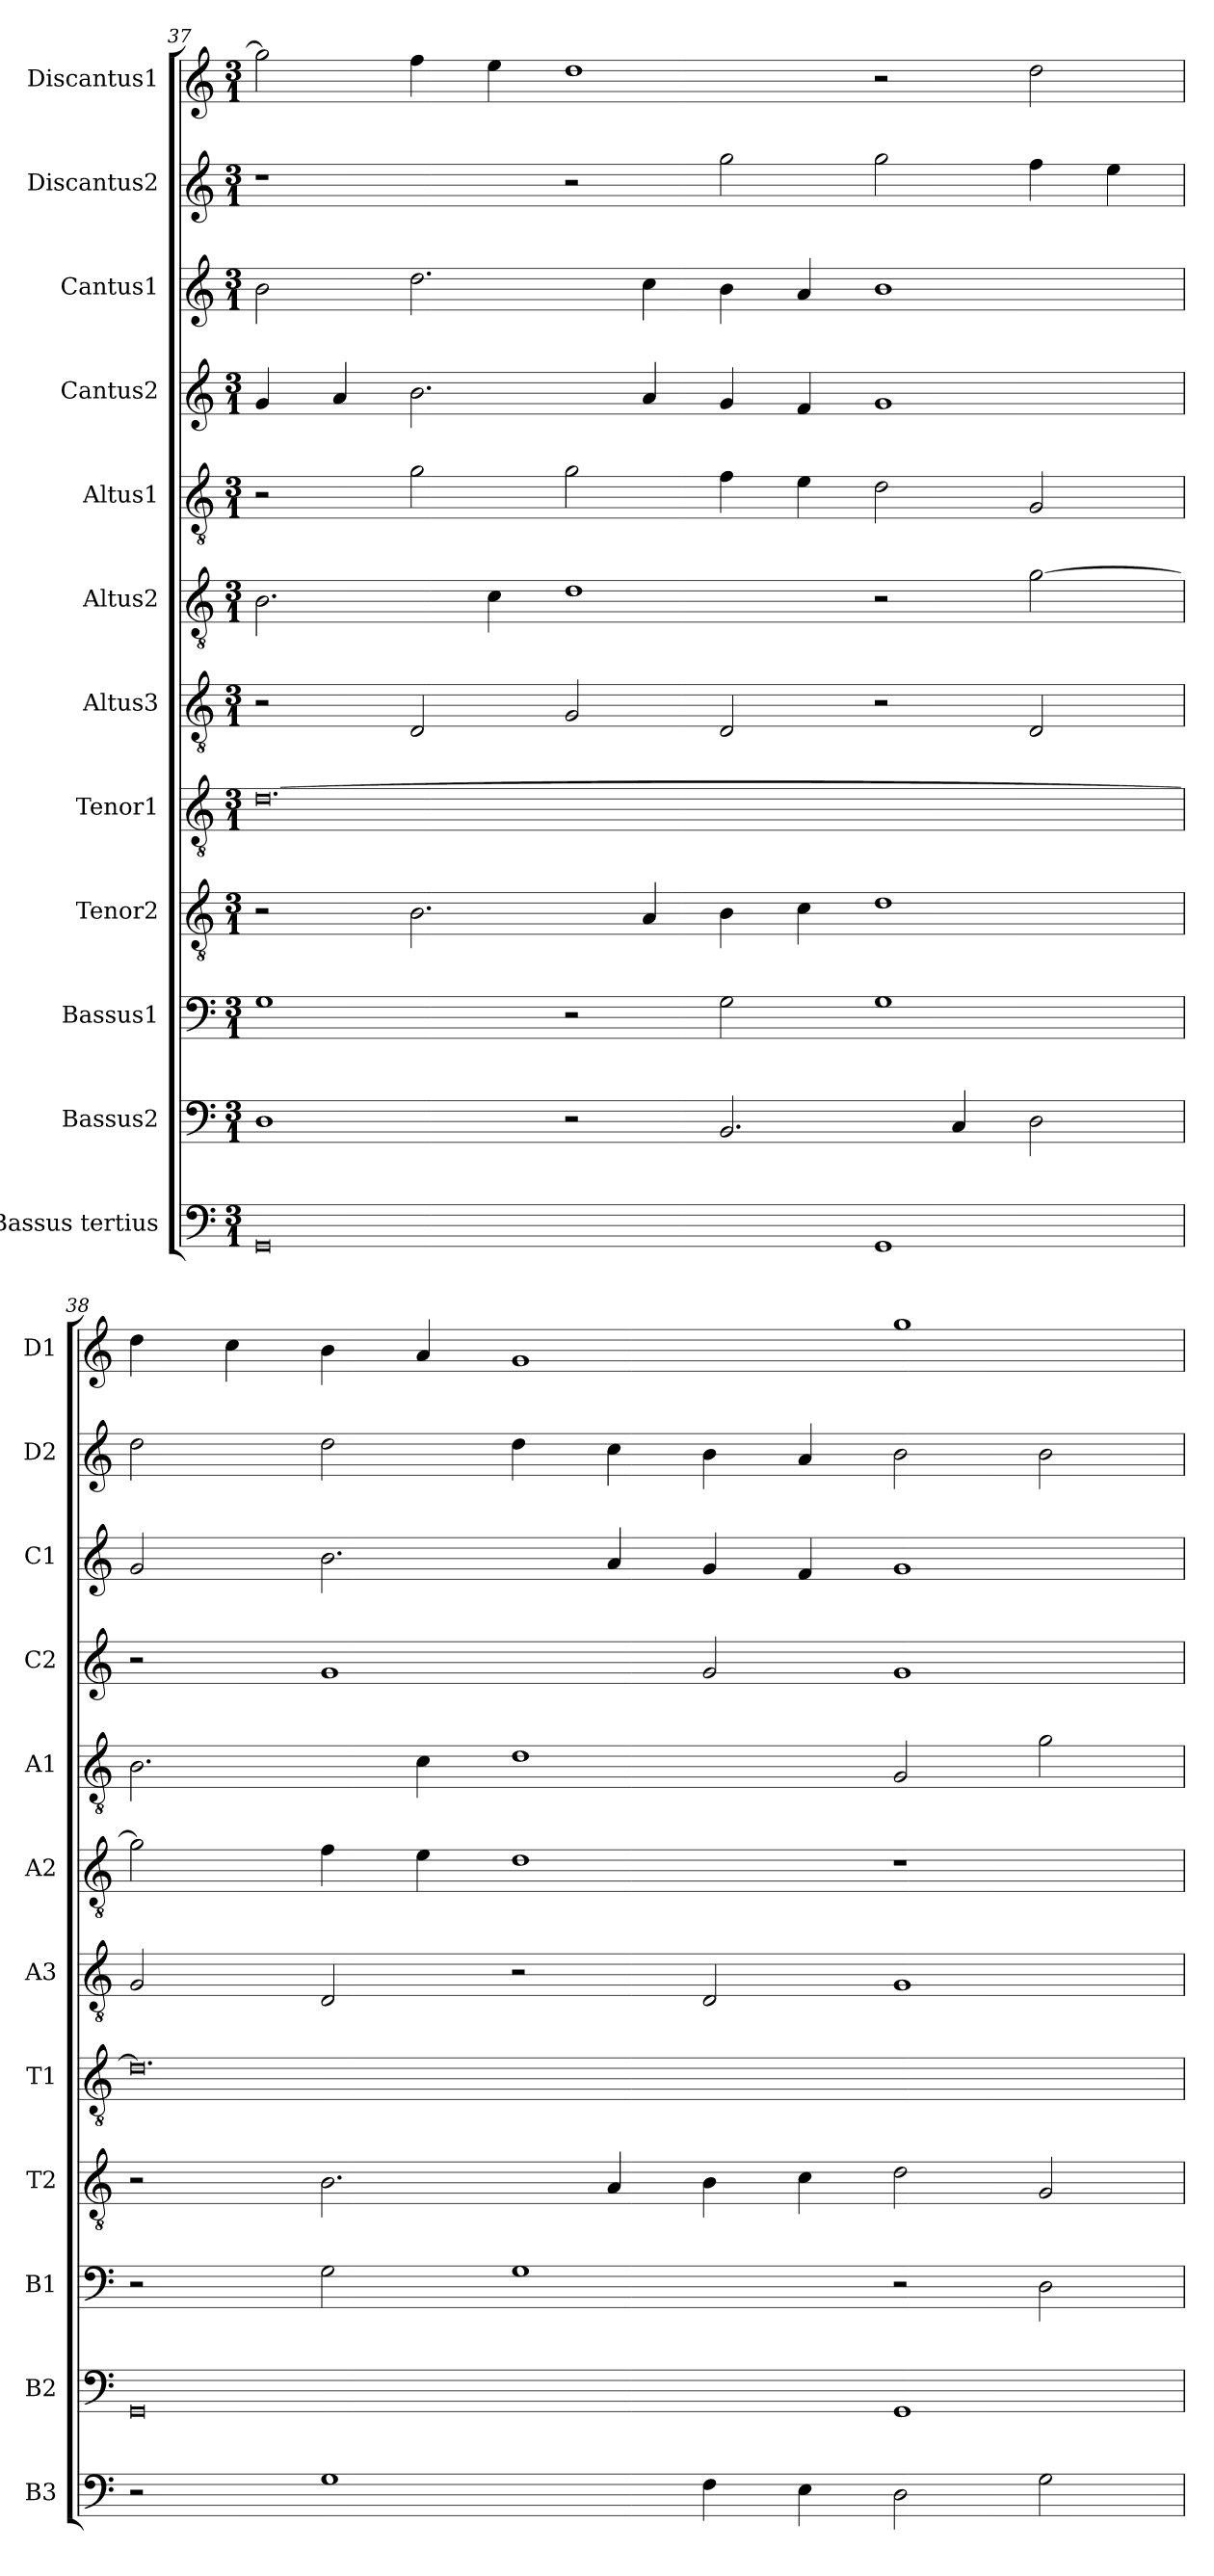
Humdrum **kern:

**kern	**kern	**kern	**kern	**kern	**kern	**kern	**kern	**kern	**kern	**kern	**kern
*part12	*part11	*part10	*part9	*part8	*part7	*part6	*part5	*part4	*part3	*part2	*part1
*staff12	*staff11	*staff10	*staff9	*staff8	*staff7	*staff6	*staff5	*staff4	*staff3	*staff2	*staff1
*I"Bassus tertius	*I"Bassus2	*I"Bassus1	*I"Tenor2	*I"Tenor1	*I"Altus3	*I"Altus2	*I"Altus1	*I"Cantus2	*I"Cantus1	*I"Discantus2	*I"Discantus1
*I'B3	*I'B2	*I'B1	*I'T2	*I'T1	*I'A3	*I'A2	*I'A1	*I'C2	*I'C1	*I'D2	*I'D1
*clefF4	*clefF4	*clefF4	*clefGv2	*clefGv2	*clefGv2	*clefGv2	*clefGv2	*clefG2	*clefG2	*clefG2	*clefG2
*k[]	*k[]	*k[]	*k[]	*k[]	*k[]	*k[]	*k[]	*k[]	*k[]	*k[]	*k[]
*M3/1	*M3/1	*M3/1	*M3/1	*M3/1	*M3/1	*M3/1	*M3/1	*M3/1	*M3/1	*M3/1	*M3/1
=37	=37	=37	=37	=37	=37	=37	=37	=37	=37	=37	=37
0GG	1D	1G	2r	[0.d	2r	2.B\	2r	4g/	2b\	1r	2gg\]
.	.	.	.	.	.	.	.	4a/	.	.	.
.	.	.	2.B\	.	2D/	.	2g\	2.b\	2.dd\	.	4ff\
.	.	.	.	.	.	4c\	.	.	.	.	4ee\
.	2r	2r	.	.	2G/	1d	2g\	.	.	2r	1dd
.	.	.	4A/	.	.	.	.	4a/	4cc\	.	.
.	2.BB/	2G\	4B\	.	2D/	.	4f\	4g/	4b\	2gg\	.
.	.	.	4c\	.	.	.	4e\	4f/	4a/	.	.
1GG	.	1G	1d	.	2r	2r	2d\	1g	1b	2gg\	2r
.	4C/	.	.	.	.	.	.	.	.	.	.
.	2D\	.	.	.	2D/	[2g\	2G/	.	.	4ff\	2dd\
.	.	.	.	.	.	.	.	.	.	4ee\	.
=38	=38	=38	=38	=38	=38	=38	=38	=38	=38	=38	=38
2r	0GG	2r	2r	0.d]	2G/	2g\]	2.B\	2r	2g/	2dd\	4dd\
.	.	.	.	.	.	.	.	.	.	.	4cc\
1G	.	2G\	2.B\	.	2D/	4f\	.	1g	2.b\	2dd\	4b\
.	.	.	.	.	.	4e\	4c\	.	.	.	4a/
.	.	1G	.	.	2r	1d	1d	.	.	4dd\	1g
.	.	.	4A/	.	.	.	.	.	4a/	4cc\	.
4F\	.	.	4B\	.	2D/	.	.	2g/	4g/	4b\	.
4E\	.	.	4c\	.	.	.	.	.	4f/	4a/	.
2D\	1GG	2r	2d\	.	1G	1r	2G/	1g	1g	2b\	1gg
2G\	.	2D\	2G/	.	.	.	2g\	.	.	2b\	.
=	=	=	=	=	=	=	=	=	=	=	=
*-	*-	*-	*-	*-	*-	*-	*-	*-	*-	*-	*-
